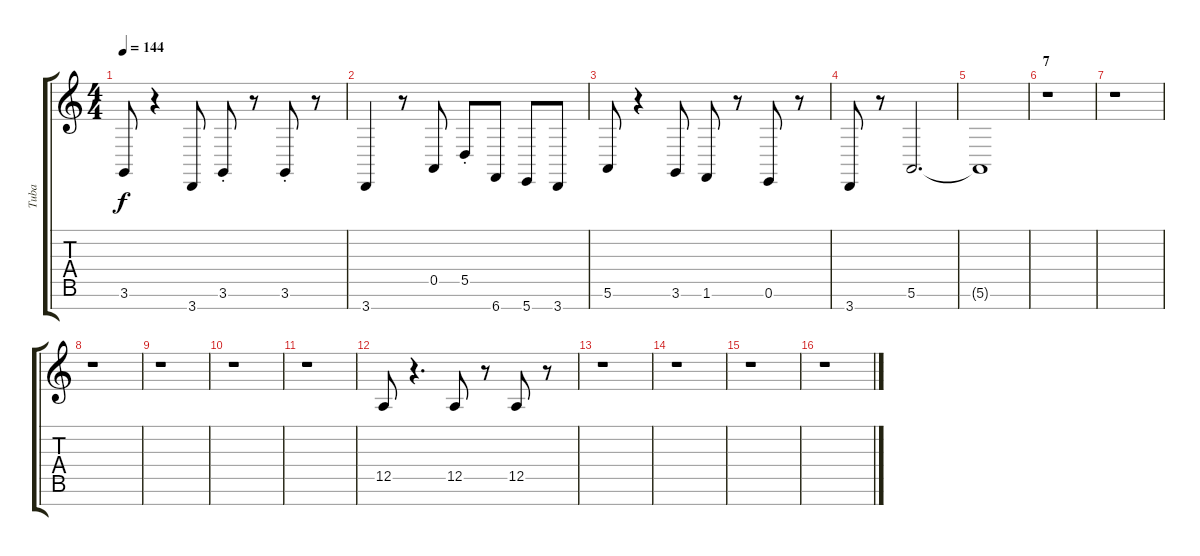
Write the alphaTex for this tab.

\track ("Tuba" "Tuba") {instrument tuba}
\staff {score tabs}
\tuning (E4 B3 G3 D3 A2 E2 B1) {hide}
\ts (4 4)
\tempo 144
\clef g2
\ks c
3.6.8{dy f} r.4 3.7.8 3.6{st}.8 r.8 3.6{st}.8 r.8 |
3.7.4 r.8 0.5.8 5.5{st}.8 6.7.8 5.7.8 3.7.8 |
5.6.8 r.4 3.6.8 1.6.8 r.8 0.6.8 r.8 |
3.7.8 r.8 5.6.2{d} |
5.6{t}.1 |
\section ("" "7")
r.1 |
r.1 |
r.1 |
r.1 |
r.1 |
r.1 |
12.5.8 r.4{d} 12.5.8 r.8 12.5.8 r.8 |
r.1 |
r.1 |
r.1 |
r.1
